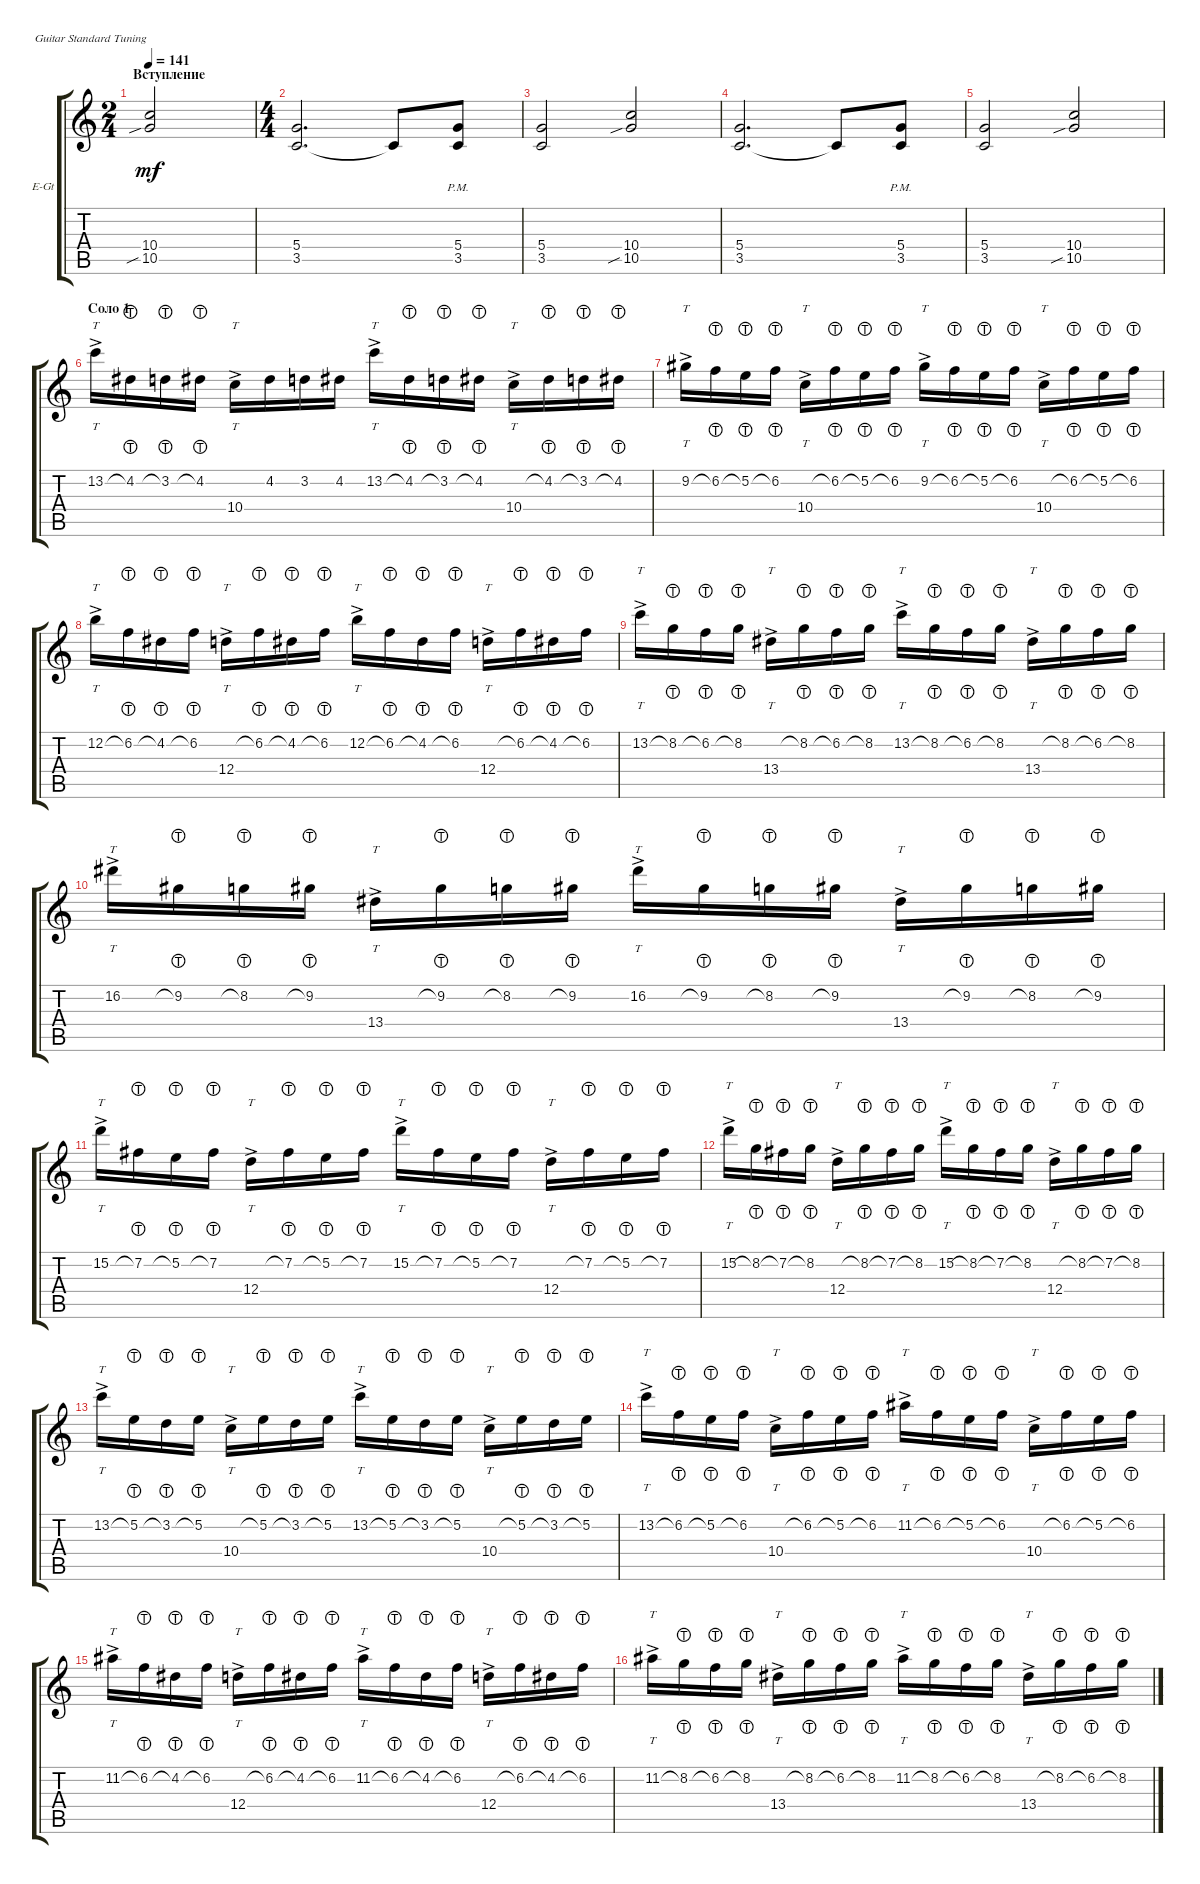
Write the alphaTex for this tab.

\defaultSystemsLayout 4
\bracketExtendMode groupsimilarinstruments
\firstSystemTrackNameOrientation horizontal
\otherSystemsTrackNameOrientation horizontal
\track ("Solo Guitar" "E-Gt") {instrument overdrivenguitar}
\staff {score tabs}
\tuning (E4 B3 G3 D3 A2 E2)
\ts (2 4)
\section ("" "Вступление")
\tempo 141
\clef g2
\scale
0.39527
\ks c
(10.5{sib} 10.4).2{dy mf instrument overdrivenguitar} |
\ts (4 4)
\scale
0.39527 (3.5 5.4).2{d} 3.5{t}.8 (3.5{pm} 5.4{pm}).8 |
\scale
0.209459 (3.5 5.4).2 (10.5{sib} 10.4).2 |
\scale
0.333333 (3.5 5.4).2{d} 3.5{t}.8 (3.5{pm} 5.4{pm}).8 |
\scale
0.333333 (3.5 5.4).2 (10.5{sib} 10.4).2 |
\section ("" "Соло 1")
\scale
0.333333 13.2{ac}.16{tt} 4.2{lht}.16 3.2{lht}.16 4.2{lht}.16 10.4{ac}.16{tt} 4.2.16 3.2.16 4.2.16 13.2{ac}.16{tt} 4.2{lht}.16 3.2{lht}.16 4.2{lht}.16 10.4{ac}.16{tt} 4.2{lht}.16 3.2{lht}.16 4.2{lht}.16 |
\scale
0.333333 9.2{ac}.16{tt} 6.2{lht}.16 5.2{lht}.16 6.2{lht}.16 10.4{ac}.16{tt} 6.2{lht}.16 5.2{lht}.16 6.2{lht}.16 9.2{ac}.16{tt} 6.2{lht}.16 5.2{lht}.16 6.2{lht}.16 10.4{ac}.16{tt} 6.2{lht}.16 5.2{lht}.16 6.2{lht}.16 |
\scale
0.333333 12.2{ac}.16{tt} 6.2{lht}.16 4.2{lht}.16 6.2{lht}.16 12.4{ac}.16{tt} 6.2{lht}.16 4.2{lht}.16 6.2{lht}.16 12.2{ac}.16{tt} 6.2{lht}.16 4.2{lht}.16 6.2{lht}.16 12.4{ac}.16{tt} 6.2{lht}.16 4.2{lht}.16 6.2{lht}.16 |
\scale
0.333333 13.2{ac}.16{tt} 8.2{lht}.16 6.2{lht}.16 8.2{lht}.16 13.4{ac}.16{tt} 8.2{lht}.16 6.2{lht}.16 8.2{lht}.16 13.2{ac}.16{tt} 8.2{lht}.16 6.2{lht}.16 8.2{lht}.16 13.4{ac}.16{tt} 8.2{lht}.16 6.2{lht}.16 8.2{lht}.16 |
\scale
0.333333 16.2{ac}.16{tt} 9.2{lht}.16 8.2{lht}.16 9.2{lht}.16 13.4{ac}.16{tt} 9.2{lht}.16 8.2{lht}.16 9.2{lht}.16 16.2{ac}.16{tt} 9.2{lht}.16 8.2{lht}.16 9.2{lht}.16 13.4{ac}.16{tt} 9.2{lht}.16 8.2{lht}.16 9.2{lht}.16 |
\scale
0.333333 15.2{ac}.16{tt} 7.2{lht}.16 5.2{lht}.16 7.2{lht}.16 12.4{ac}.16{tt} 7.2{lht}.16 5.2{lht}.16 7.2{lht}.16 15.2{ac}.16{tt} 7.2{lht}.16 5.2{lht}.16 7.2{lht}.16 12.4{ac}.16{tt} 7.2{lht}.16 5.2{lht}.16 7.2{lht}.16 |
\scale
0.333333 15.2{ac}.16{tt} 8.2{lht}.16 7.2{lht}.16 8.2{lht}.16 12.4{ac}.16{tt} 8.2{lht}.16 7.2{lht}.16 8.2{lht}.16 15.2{ac}.16{tt} 8.2{lht}.16 7.2{lht}.16 8.2{lht}.16 12.4{ac}.16{tt} 8.2{lht}.16 7.2{lht}.16 8.2{lht}.16 |
\scale
0.333333 13.2{ac}.16{tt} 5.2{lht}.16 3.2{lht}.16 5.2{lht}.16 10.4{ac}.16{tt} 5.2{lht}.16 3.2{lht}.16 5.2{lht}.16 13.2{ac}.16{tt} 5.2{lht}.16 3.2{lht}.16 5.2{lht}.16 10.4{ac}.16{tt} 5.2{lht}.16 3.2{lht}.16 5.2{lht}.16 |
\scale
0.333333 13.2{ac}.16{tt} 6.2{lht}.16 5.2{lht}.16 6.2{lht}.16 10.4{ac}.16{tt} 6.2{lht}.16 5.2{lht}.16 6.2{lht}.16 11.2{ac}.16{tt} 6.2{lht}.16 5.2{lht}.16 6.2{lht}.16 10.4{ac}.16{tt} 6.2{lht}.16 5.2{lht}.16 6.2{lht}.16 |
\scale
0.333333 11.2{ac}.16{tt} 6.2{lht}.16 4.2{lht}.16 6.2{lht}.16 12.4{ac}.16{tt} 6.2{lht}.16 4.2{lht}.16 6.2{lht}.16 11.2{ac}.16{tt} 6.2{lht}.16 4.2{lht}.16 6.2{lht}.16 12.4{ac}.16{tt} 6.2{lht}.16 4.2{lht}.16 6.2{lht}.16 |
\scale
0.333333 11.2{ac}.16{tt} 8.2{lht}.16 6.2{lht}.16 8.2{lht}.16 13.4{ac}.16{tt} 8.2{lht}.16 6.2{lht}.16 8.2{lht}.16 11.2{ac}.16{tt} 8.2{lht}.16 6.2{lht}.16 8.2{lht}.16 13.4{ac}.16{tt} 8.2{lht}.16 6.2{lht}.16 8.2{lht}.16
